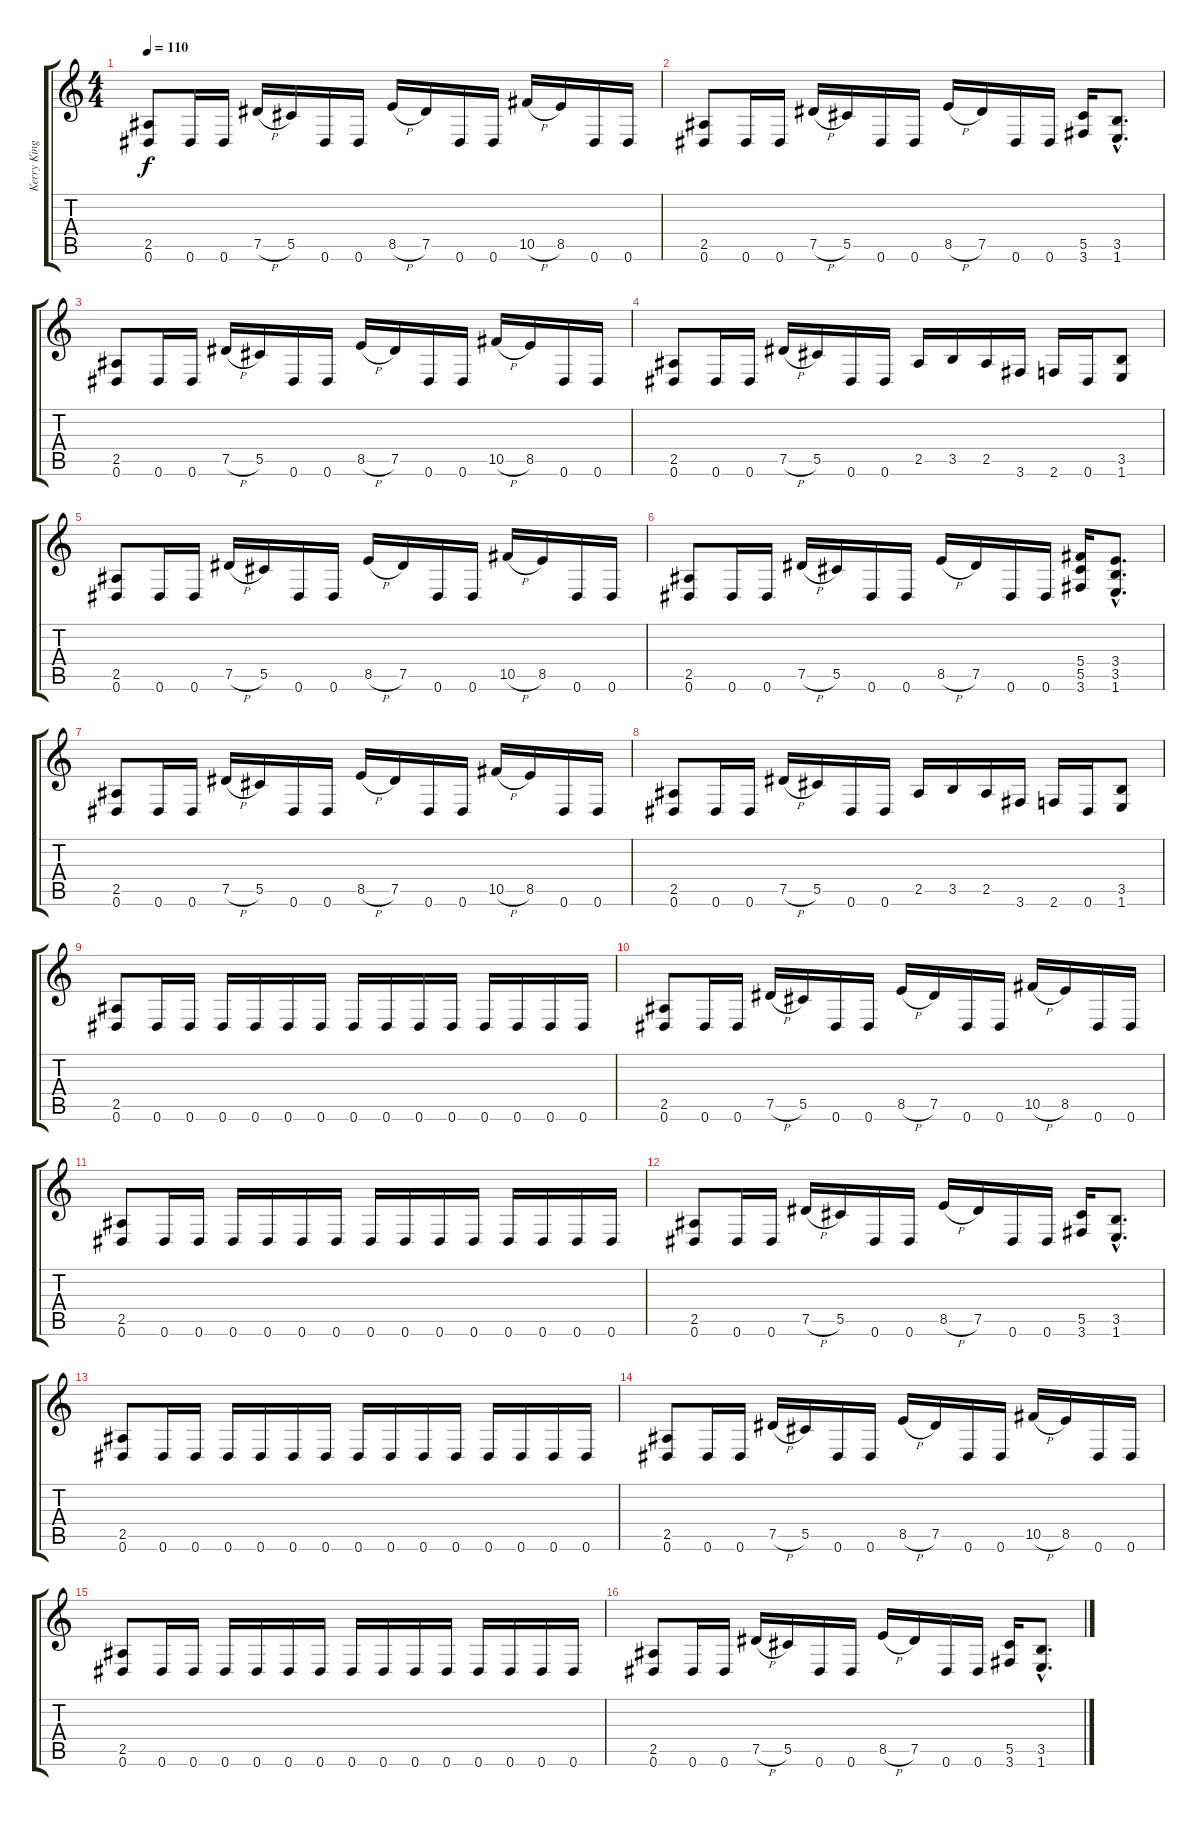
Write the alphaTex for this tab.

\track ("Kerry King" "Kerry King") {instrument distortionguitar}
\staff {score tabs}
\tuning (Eb4 Bb3 Gb3 Db3 Ab2 Eb2) {hide}
\ts (4 4)
\tempo 110
\clef g2
\ks c
(2.5 0.6).8{dy f instrument distortionguitar} 0.6.16 0.6.16 7.5{h}.16 5.5.16 0.6.16 0.6.16 8.5{h}.16 7.5.16 0.6.16 0.6.16 10.5{h}.16 8.5.16 0.6.16 0.6.16 |
(2.5 0.6).8 0.6.16 0.6.16 7.5{h}.16 5.5.16 0.6.16 0.6.16 8.5{h}.16 7.5.16 0.6.16 0.6.16 (5.5 3.6).16 (3.5{hac} 1.6{hac}).8{d} |
(2.5 0.6).8 0.6.16 0.6.16 7.5{h}.16 5.5.16 0.6.16 0.6.16 8.5{h}.16 7.5.16 0.6.16 0.6.16 10.5{h}.16 8.5.16 0.6.16 0.6.16 |
(2.5 0.6).8 0.6.16 0.6.16 7.5{h}.16 5.5.16 0.6.16 0.6.16 2.5.16 3.5.16 2.5.16 3.6.16 2.6.16 0.6.16 (3.5 1.6).8 |
(2.5 0.6).8 0.6.16 0.6.16 7.5{h}.16 5.5.16 0.6.16 0.6.16 8.5{h}.16 7.5.16 0.6.16 0.6.16 10.5{h}.16 8.5.16 0.6.16 0.6.16 |
(2.5 0.6).8 0.6.16 0.6.16 7.5{h}.16 5.5.16 0.6.16 0.6.16 8.5{h}.16 7.5.16 0.6.16 0.6.16 (5.4 5.5 3.6).16 (3.4{hac} 3.5{hac} 1.6{hac}).8{d} |
(2.5 0.6).8 0.6.16 0.6.16 7.5{h}.16 5.5.16 0.6.16 0.6.16 8.5{h}.16 7.5.16 0.6.16 0.6.16 10.5{h}.16 8.5.16 0.6.16 0.6.16 |
(2.5 0.6).8 0.6.16 0.6.16 7.5{h}.16 5.5.16 0.6.16 0.6.16 2.5.16 3.5.16 2.5.16 3.6.16 2.6.16 0.6.16 (3.5 1.6).8 |
(2.5 0.6).8 0.6.16 0.6.16 0.6.16 0.6.16 0.6.16 0.6.16 0.6.16 0.6.16 0.6.16 0.6.16 0.6.16 0.6.16 0.6.16 0.6.16 |
(2.5 0.6).8 0.6.16 0.6.16 7.5{h}.16 5.5.16 0.6.16 0.6.16 8.5{h}.16 7.5.16 0.6.16 0.6.16 10.5{h}.16 8.5.16 0.6.16 0.6.16 |
(2.5 0.6).8 0.6.16 0.6.16 0.6.16 0.6.16 0.6.16 0.6.16 0.6.16 0.6.16 0.6.16 0.6.16 0.6.16 0.6.16 0.6.16 0.6.16 |
(2.5 0.6).8 0.6.16 0.6.16 7.5{h}.16 5.5.16 0.6.16 0.6.16 8.5{h}.16 7.5.16 0.6.16 0.6.16 (5.5 3.6).16 (3.5{hac} 1.6{hac}).8{d} |
(2.5 0.6).8 0.6.16 0.6.16 0.6.16 0.6.16 0.6.16 0.6.16 0.6.16 0.6.16 0.6.16 0.6.16 0.6.16 0.6.16 0.6.16 0.6.16 |
(2.5 0.6).8 0.6.16 0.6.16 7.5{h}.16 5.5.16 0.6.16 0.6.16 8.5{h}.16 7.5.16 0.6.16 0.6.16 10.5{h}.16 8.5.16 0.6.16 0.6.16 |
(2.5 0.6).8 0.6.16 0.6.16 0.6.16 0.6.16 0.6.16 0.6.16 0.6.16 0.6.16 0.6.16 0.6.16 0.6.16 0.6.16 0.6.16 0.6.16 |
(2.5 0.6).8 0.6.16 0.6.16 7.5{h}.16 5.5.16 0.6.16 0.6.16 8.5{h}.16 7.5.16 0.6.16 0.6.16 (5.5 3.6).16 (3.5{hac} 1.6{hac}).8{d}
